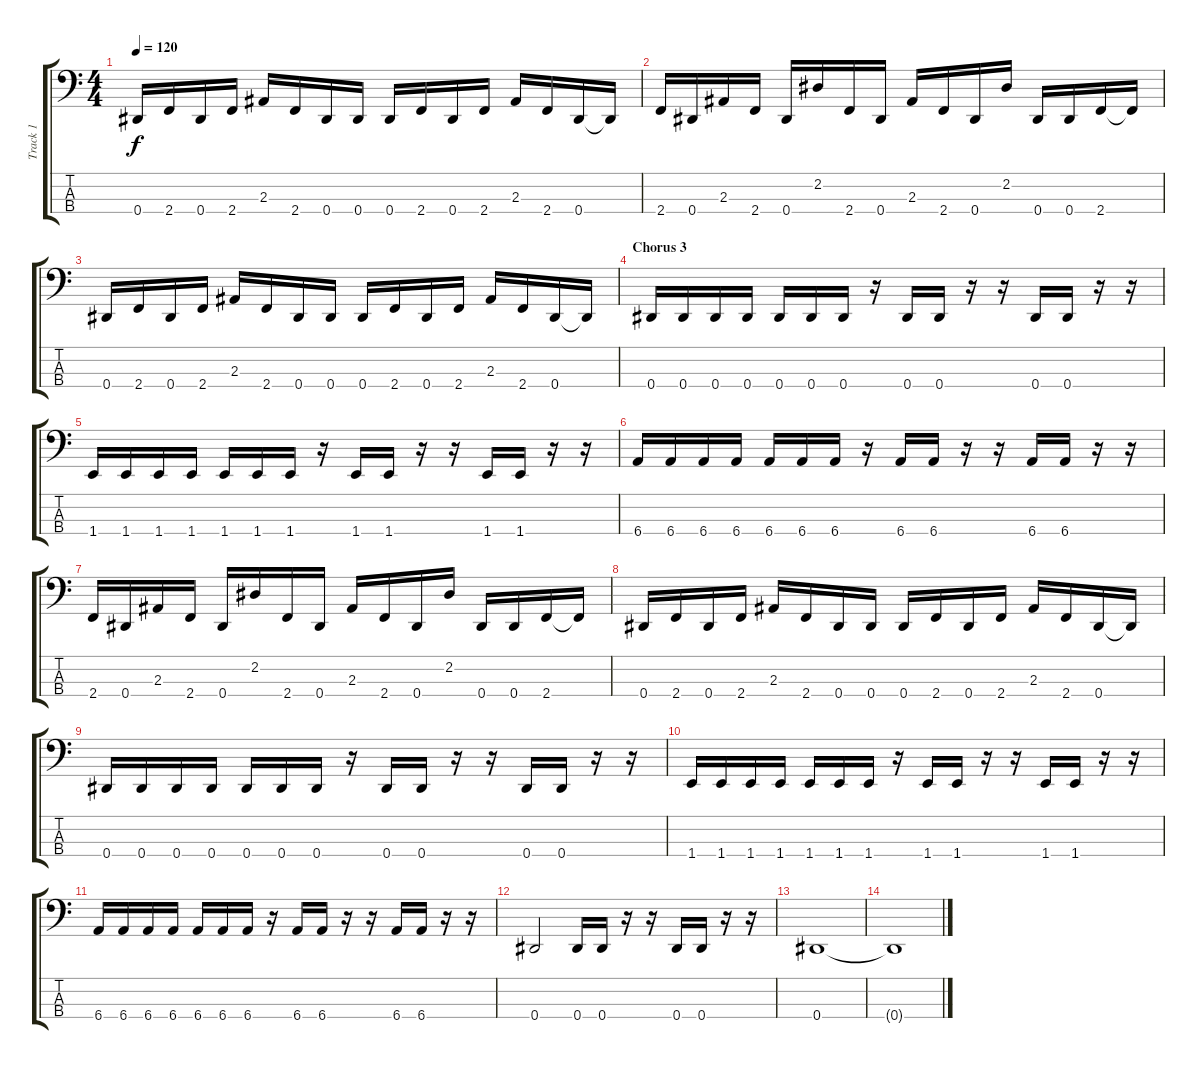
\track ("Track 1" "Track 1") {instrument electricbasspick}
\staff {score tabs}
\tuning (Gb2 Db2 Ab1 Eb1) {hide}
\ts (4 4)
\tempo 120
\clef f4
\ks c
0.4.16{dy f} 2.4.16 0.4.16 2.4.16 2.3.16 2.4.16 0.4.16 0.4.16 0.4.16 2.4.16 0.4.16 2.4.16 2.3.16 2.4.16 0.4.16 0.4{t}.16 |
2.4.16 0.4.16 2.3.16 2.4.16 0.4.16 2.2.16 2.4.16 0.4.16 2.3.16 2.4.16 0.4.16 2.2.16 0.4.16 0.4.16 2.4.16 2.4{t}.16 |
0.4.16 2.4.16 0.4.16 2.4.16 2.3.16 2.4.16 0.4.16 0.4.16 0.4.16 2.4.16 0.4.16 2.4.16 2.3.16 2.4.16 0.4.16 0.4{t}.16 |
\section ("" "Chorus 3")
0.4.16 0.4.16 0.4.16 0.4.16 0.4.16 0.4.16 0.4.16 r.16 0.4.16 0.4.16 r.16 r.16 0.4.16 0.4.16 r.16 r.16 |
1.4.16 1.4.16 1.4.16 1.4.16 1.4.16 1.4.16 1.4.16 r.16 1.4.16 1.4.16 r.16 r.16 1.4.16 1.4.16 r.16 r.16 |
6.4.16 6.4.16 6.4.16 6.4.16 6.4.16 6.4.16 6.4.16 r.16 6.4.16 6.4.16 r.16 r.16 6.4.16 6.4.16 r.16 r.16 |
2.4.16 0.4.16 2.3.16 2.4.16 0.4.16 2.2.16 2.4.16 0.4.16 2.3.16 2.4.16 0.4.16 2.2.16 0.4.16 0.4.16 2.4.16 2.4{t}.16 |
0.4.16 2.4.16 0.4.16 2.4.16 2.3.16 2.4.16 0.4.16 0.4.16 0.4.16 2.4.16 0.4.16 2.4.16 2.3.16 2.4.16 0.4.16 0.4{t}.16 |
0.4.16 0.4.16 0.4.16 0.4.16 0.4.16 0.4.16 0.4.16 r.16 0.4.16 0.4.16 r.16 r.16 0.4.16 0.4.16 r.16 r.16 |
1.4.16 1.4.16 1.4.16 1.4.16 1.4.16 1.4.16 1.4.16 r.16 1.4.16 1.4.16 r.16 r.16 1.4.16 1.4.16 r.16 r.16 |
6.4.16 6.4.16 6.4.16 6.4.16 6.4.16 6.4.16 6.4.16 r.16 6.4.16 6.4.16 r.16 r.16 6.4.16 6.4.16 r.16 r.16 |
0.4.2 0.4.16 0.4.16 r.16 r.16 0.4.16 0.4.16 r.16 r.16 |
0.4.1 |
0.4{t}.1
